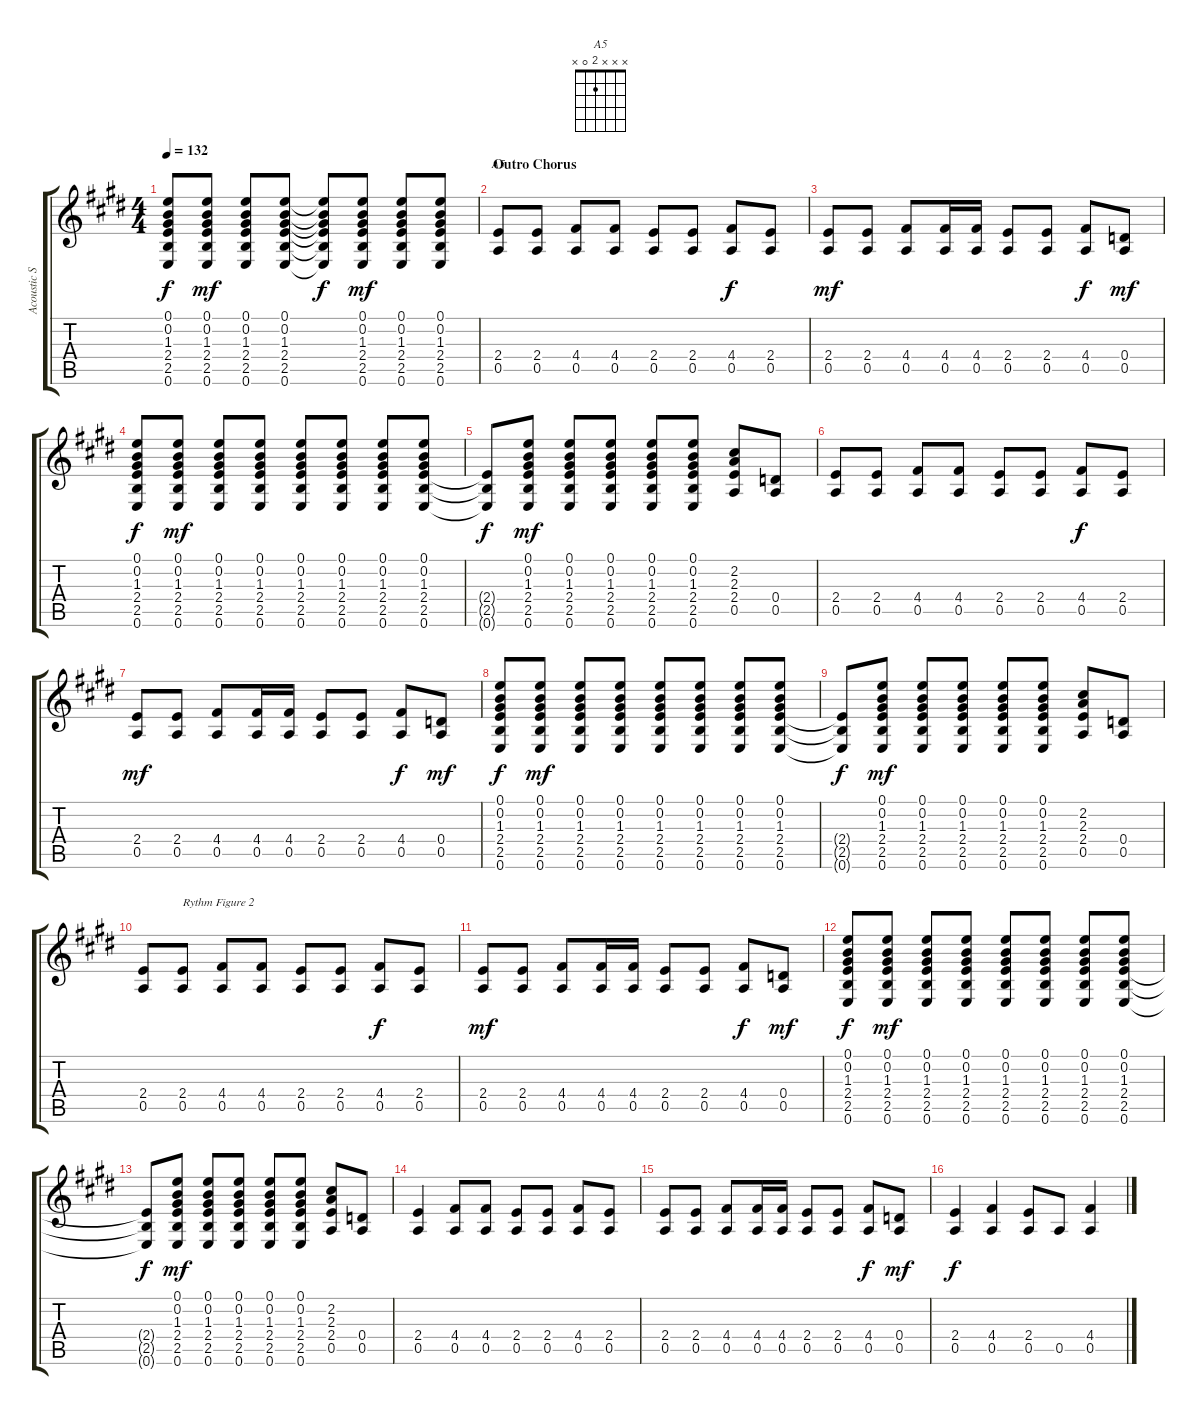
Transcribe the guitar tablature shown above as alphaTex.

\track ("Acoustic Strumming [Guitar I]" "Acoustic S") {instrument acousticguitarsteel}
\staff {score tabs}
\tuning (E4 B3 G3 D3 A2 E2) {hide}
\chord ("A5" x x x 2 0 x)
\ts (4 4)
\tempo 132
\clef g2
\ks e
(0.1 0.2 1.3 2.4 2.5 0.6).8{dy f} (0.1 0.2 1.3 2.4 2.5 0.6).8{dy mf} (0.1 0.2 1.3 2.4 2.5 0.6).8 (0.1 0.2 1.3 2.4 2.5 0.6).8 (0.1{t} 0.2{t} 1.3{t} 2.4{t} 2.5{t} 0.6{t}).8{dy f} (0.1 0.2 1.3 2.4 2.5 0.6).8{dy mf} (0.1 0.2 1.3 2.4 2.5 0.6).8 (0.1 0.2 1.3 2.4 2.5 0.6).8 |
\section ("" "Outro Chorus")
(2.4 0.5).8{ch "A5"} (2.4 0.5).8 (4.4 0.5).8 (4.4 0.5).8 (2.4 0.5).8 (2.4 0.5).8 (4.4 0.5).8{dy f} (2.4 0.5).8 |
(2.4 0.5).8{dy mf} (2.4 0.5).8 (4.4 0.5).8 (4.4 0.5).16 (4.4 0.5).16 (2.4 0.5).8 (2.4 0.5).8 (4.4 0.5).8{dy f} (0.4 0.5).8{dy mf} |
(0.1 0.2 1.3 2.4 2.5 0.6).8{dy f} (0.1 0.2 1.3 2.4 2.5 0.6).8{dy mf} (0.1 0.2 1.3 2.4 2.5 0.6).8 (0.1 0.2 1.3 2.4 2.5 0.6).8 (0.1 0.2 1.3 2.4 2.5 0.6).8 (0.1 0.2 1.3 2.4 2.5 0.6).8 (0.1 0.2 1.3 2.4 2.5 0.6).8 (0.1 0.2 1.3 2.4 2.5 0.6).8 |
(2.4{t} 2.5{t} 0.6{t}).8{dy f} (0.1 0.2 1.3 2.4 2.5 0.6).8{dy mf} (0.1 0.2 1.3 2.4 2.5 0.6).8 (0.1 0.2 1.3 2.4 2.5 0.6).8 (0.1 0.2 1.3 2.4 2.5 0.6).8 (0.1 0.2 1.3 2.4 2.5 0.6).8 (2.2 2.3 2.4 0.5).8 (0.4 0.5).8 |
(2.4 0.5).8 (2.4 0.5).8 (4.4 0.5).8 (4.4 0.5).8 (2.4 0.5).8 (2.4 0.5).8 (4.4 0.5).8{dy f} (2.4 0.5).8 |
(2.4 0.5).8{dy mf} (2.4 0.5).8 (4.4 0.5).8 (4.4 0.5).16 (4.4 0.5).16 (2.4 0.5).8 (2.4 0.5).8 (4.4 0.5).8{dy f} (0.4 0.5).8{dy mf} |
(0.1 0.2 1.3 2.4 2.5 0.6).8{dy f} (0.1 0.2 1.3 2.4 2.5 0.6).8{dy mf} (0.1 0.2 1.3 2.4 2.5 0.6).8 (0.1 0.2 1.3 2.4 2.5 0.6).8 (0.1 0.2 1.3 2.4 2.5 0.6).8 (0.1 0.2 1.3 2.4 2.5 0.6).8 (0.1 0.2 1.3 2.4 2.5 0.6).8 (0.1 0.2 1.3 2.4 2.5 0.6).8 |
(2.4{t} 2.5{t} 0.6{t}).8{dy f} (0.1 0.2 1.3 2.4 2.5 0.6).8{dy mf} (0.1 0.2 1.3 2.4 2.5 0.6).8 (0.1 0.2 1.3 2.4 2.5 0.6).8 (0.1 0.2 1.3 2.4 2.5 0.6).8 (0.1 0.2 1.3 2.4 2.5 0.6).8 (2.2 2.3 2.4 0.5).8 (0.4 0.5).8 |
(2.4 0.5).8 (2.4 0.5).8{txt "Rythm Figure 2"} (4.4 0.5).8 (4.4 0.5).8 (2.4 0.5).8 (2.4 0.5).8 (4.4 0.5).8{dy f} (2.4 0.5).8 |
(2.4 0.5).8{dy mf} (2.4 0.5).8 (4.4 0.5).8 (4.4 0.5).16 (4.4 0.5).16 (2.4 0.5).8 (2.4 0.5).8 (4.4 0.5).8{dy f} (0.4 0.5).8{dy mf} |
(0.1 0.2 1.3 2.4 2.5 0.6).8{dy f} (0.1 0.2 1.3 2.4 2.5 0.6).8{dy mf} (0.1 0.2 1.3 2.4 2.5 0.6).8 (0.1 0.2 1.3 2.4 2.5 0.6).8 (0.1 0.2 1.3 2.4 2.5 0.6).8 (0.1 0.2 1.3 2.4 2.5 0.6).8 (0.1 0.2 1.3 2.4 2.5 0.6).8 (0.1 0.2 1.3 2.4 2.5 0.6).8 |
(2.4{t} 2.5{t} 0.6{t}).8{dy f} (0.1 0.2 1.3 2.4 2.5 0.6).8{dy mf} (0.1 0.2 1.3 2.4 2.5 0.6).8 (0.1 0.2 1.3 2.4 2.5 0.6).8 (0.1 0.2 1.3 2.4 2.5 0.6).8 (0.1 0.2 1.3 2.4 2.5 0.6).8 (2.2 2.3 2.4 0.5).8 (0.4 0.5).8 |
(2.4 0.5).4 (4.4 0.5).8 (4.4 0.5).8 (2.4 0.5).8 (2.4 0.5).8 (4.4 0.5).8 (2.4 0.5).8 |
(2.4 0.5).8 (2.4 0.5).8 (4.4 0.5).8 (4.4 0.5).16 (4.4 0.5).16 (2.4 0.5).8 (2.4 0.5).8 (4.4 0.5).8{dy f} (0.4 0.5).8{dy mf} |
(2.4 0.5).4{dy f} (4.4 0.5).4 (2.4 0.5).8 0.5.8 (4.4 0.5).4
